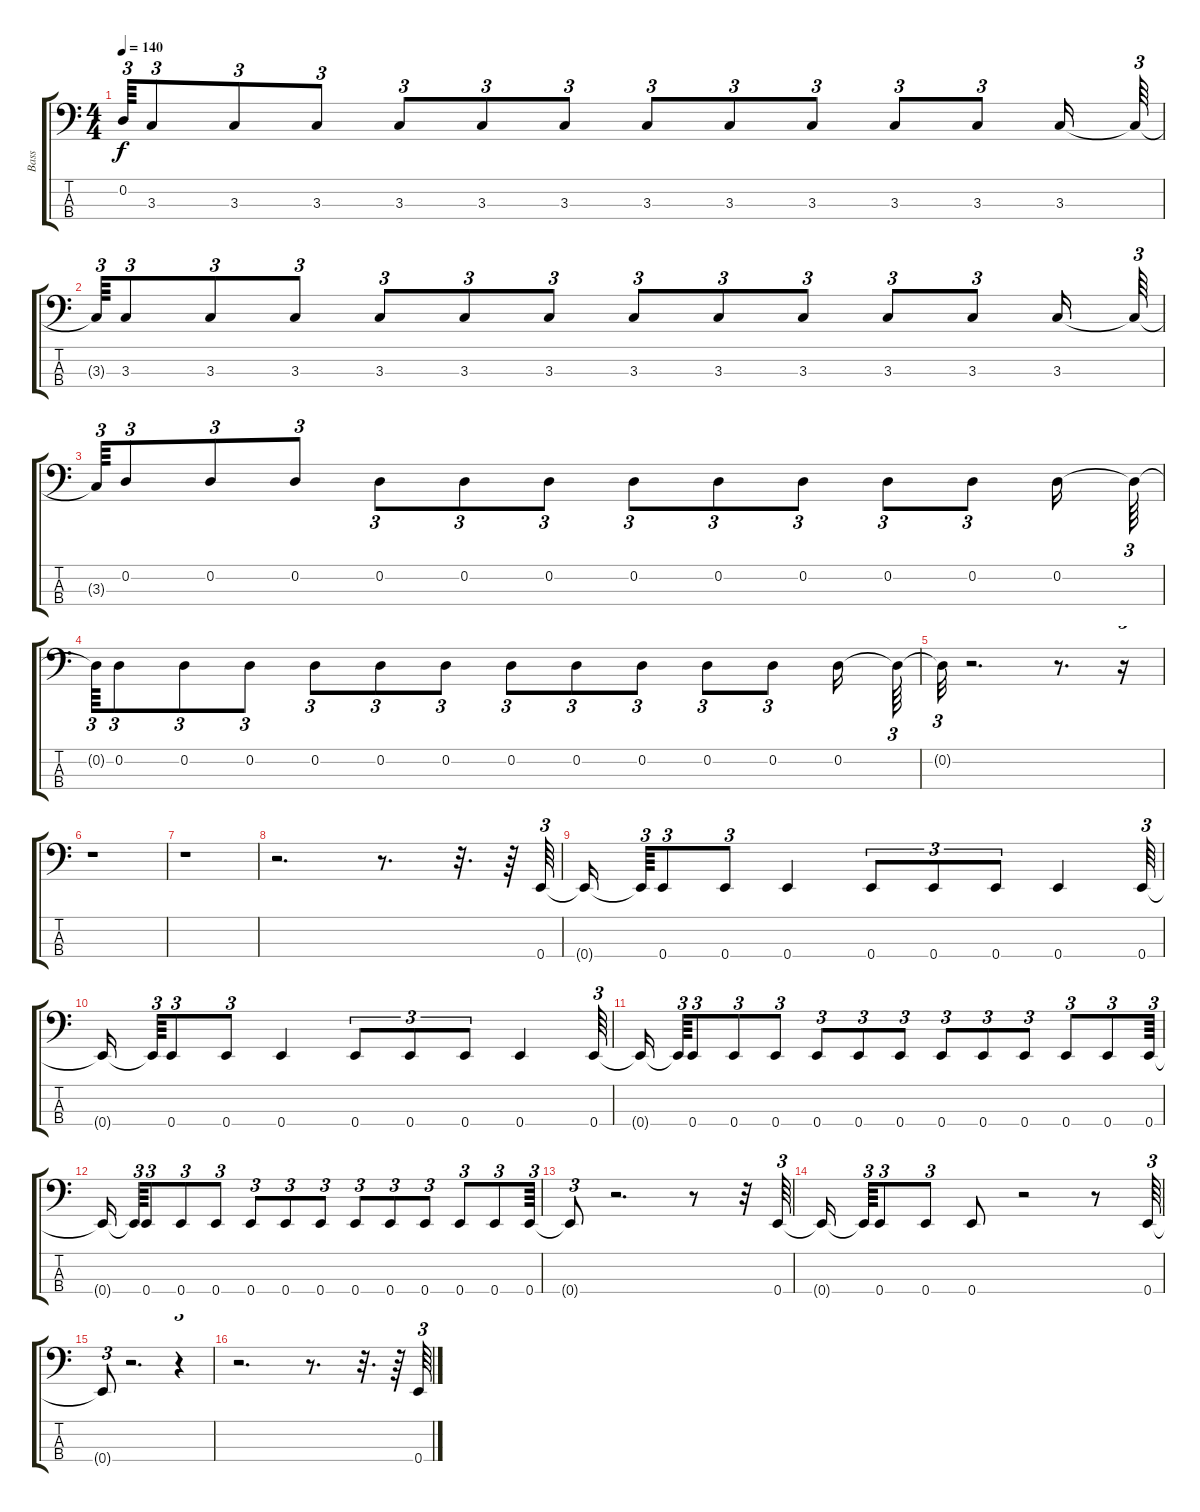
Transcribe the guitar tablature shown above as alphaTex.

\track ("Bass" "Bass") {instrument electricbassfinger}
\staff {score tabs}
\tuning (G2 D2 A1 E1) {hide}
\ts (4 4)
\tempo 140
\clef f4
\ks c
0.2{t}.64{tu (3 2) dy f} 3.3.8{tu (3 2)} 3.3.8{tu (3 2)} 3.3.8{tu (3 2)} 3.3.8{tu (3 2)} 3.3.8{tu (3 2)} 3.3.8{tu (3 2)} 3.3.8{tu (3 2)} 3.3.8{tu (3 2)} 3.3.8{tu (3 2)} 3.3.8{tu (3 2)} 3.3.8{tu (3 2)} 3.3.16 3.3{t}.64{tu (3 2)} |
3.3{t}.64{tu (3 2)} 3.3.8{tu (3 2)} 3.3.8{tu (3 2)} 3.3.8{tu (3 2)} 3.3.8{tu (3 2)} 3.3.8{tu (3 2)} 3.3.8{tu (3 2)} 3.3.8{tu (3 2)} 3.3.8{tu (3 2)} 3.3.8{tu (3 2)} 3.3.8{tu (3 2)} 3.3.8{tu (3 2)} 3.3.16 3.3{t}.64{tu (3 2)} |
3.3{t}.64{tu (3 2)} 0.2.8{tu (3 2)} 0.2.8{tu (3 2)} 0.2.8{tu (3 2)} 0.2.8{tu (3 2)} 0.2.8{tu (3 2)} 0.2.8{tu (3 2)} 0.2.8{tu (3 2)} 0.2.8{tu (3 2)} 0.2.8{tu (3 2)} 0.2.8{tu (3 2)} 0.2.8{tu (3 2)} 0.2.16 0.2{t}.64{tu (3 2)} |
0.2{t}.64{tu (3 2)} 0.2.8{tu (3 2)} 0.2.8{tu (3 2)} 0.2.8{tu (3 2)} 0.2.8{tu (3 2)} 0.2.8{tu (3 2)} 0.2.8{tu (3 2)} 0.2.8{tu (3 2)} 0.2.8{tu (3 2)} 0.2.8{tu (3 2)} 0.2.8{tu (3 2)} 0.2.8{tu (3 2)} 0.2.16 0.2{t}.64{tu (3 2)} |
0.2{t}.32{tu (3 2)} r.2{d} r.8{d} r.16{tu (3 2)} |
r.1 |
r.1 |
r.2{d} r.8{d} r.32{d} r.64 0.4.64{tu (3 2)} |
0.4{t}.16 0.4{t}.64{tu (3 2)} 0.4.8{tu (3 2)} 0.4.8{tu (3 2)} 0.4.4 0.4.8{tu (3 2)} 0.4.8{tu (3 2)} 0.4.8{tu (3 2)} 0.4.4 0.4.64{tu (3 2)} |
0.4{t}.16 0.4{t}.64{tu (3 2)} 0.4.8{tu (3 2)} 0.4.8{tu (3 2)} 0.4.4 0.4.8{tu (3 2)} 0.4.8{tu (3 2)} 0.4.8{tu (3 2)} 0.4.4 0.4.64{tu (3 2)} |
0.4{t}.16 0.4{t}.64{tu (3 2)} 0.4.8{tu (3 2)} 0.4.8{tu (3 2)} 0.4.8{tu (3 2)} 0.4.8{tu (3 2)} 0.4.8{tu (3 2)} 0.4.8{tu (3 2)} 0.4.8{tu (3 2)} 0.4.8{tu (3 2)} 0.4.8{tu (3 2)} 0.4.8{tu (3 2)} 0.4.8{tu (3 2)} 0.4.64{tu (3 2)} |
0.4{t}.16 0.4{t}.64{tu (3 2)} 0.4.8{tu (3 2)} 0.4.8{tu (3 2)} 0.4.8{tu (3 2)} 0.4.8{tu (3 2)} 0.4.8{tu (3 2)} 0.4.8{tu (3 2)} 0.4.8{tu (3 2)} 0.4.8{tu (3 2)} 0.4.8{tu (3 2)} 0.4.8{tu (3 2)} 0.4.8{tu (3 2)} 0.4.64{tu (3 2)} |
0.4{t}.8{tu (3 2)} r.2{d} r.8 r.32 0.4.64{tu (3 2)} |
0.4{t}.16 0.4{t}.64{tu (3 2)} 0.4.8{tu (3 2)} 0.4.8{tu (3 2)} 0.4.8 r.2 r.8 0.4.64{tu (3 2)} |
0.4{t}.8{tu (3 2)} r.2{d} r.4{tu (3 2)} |
r.2{d} r.8{d} r.32{d} r.64 0.4.64{tu (3 2)}
